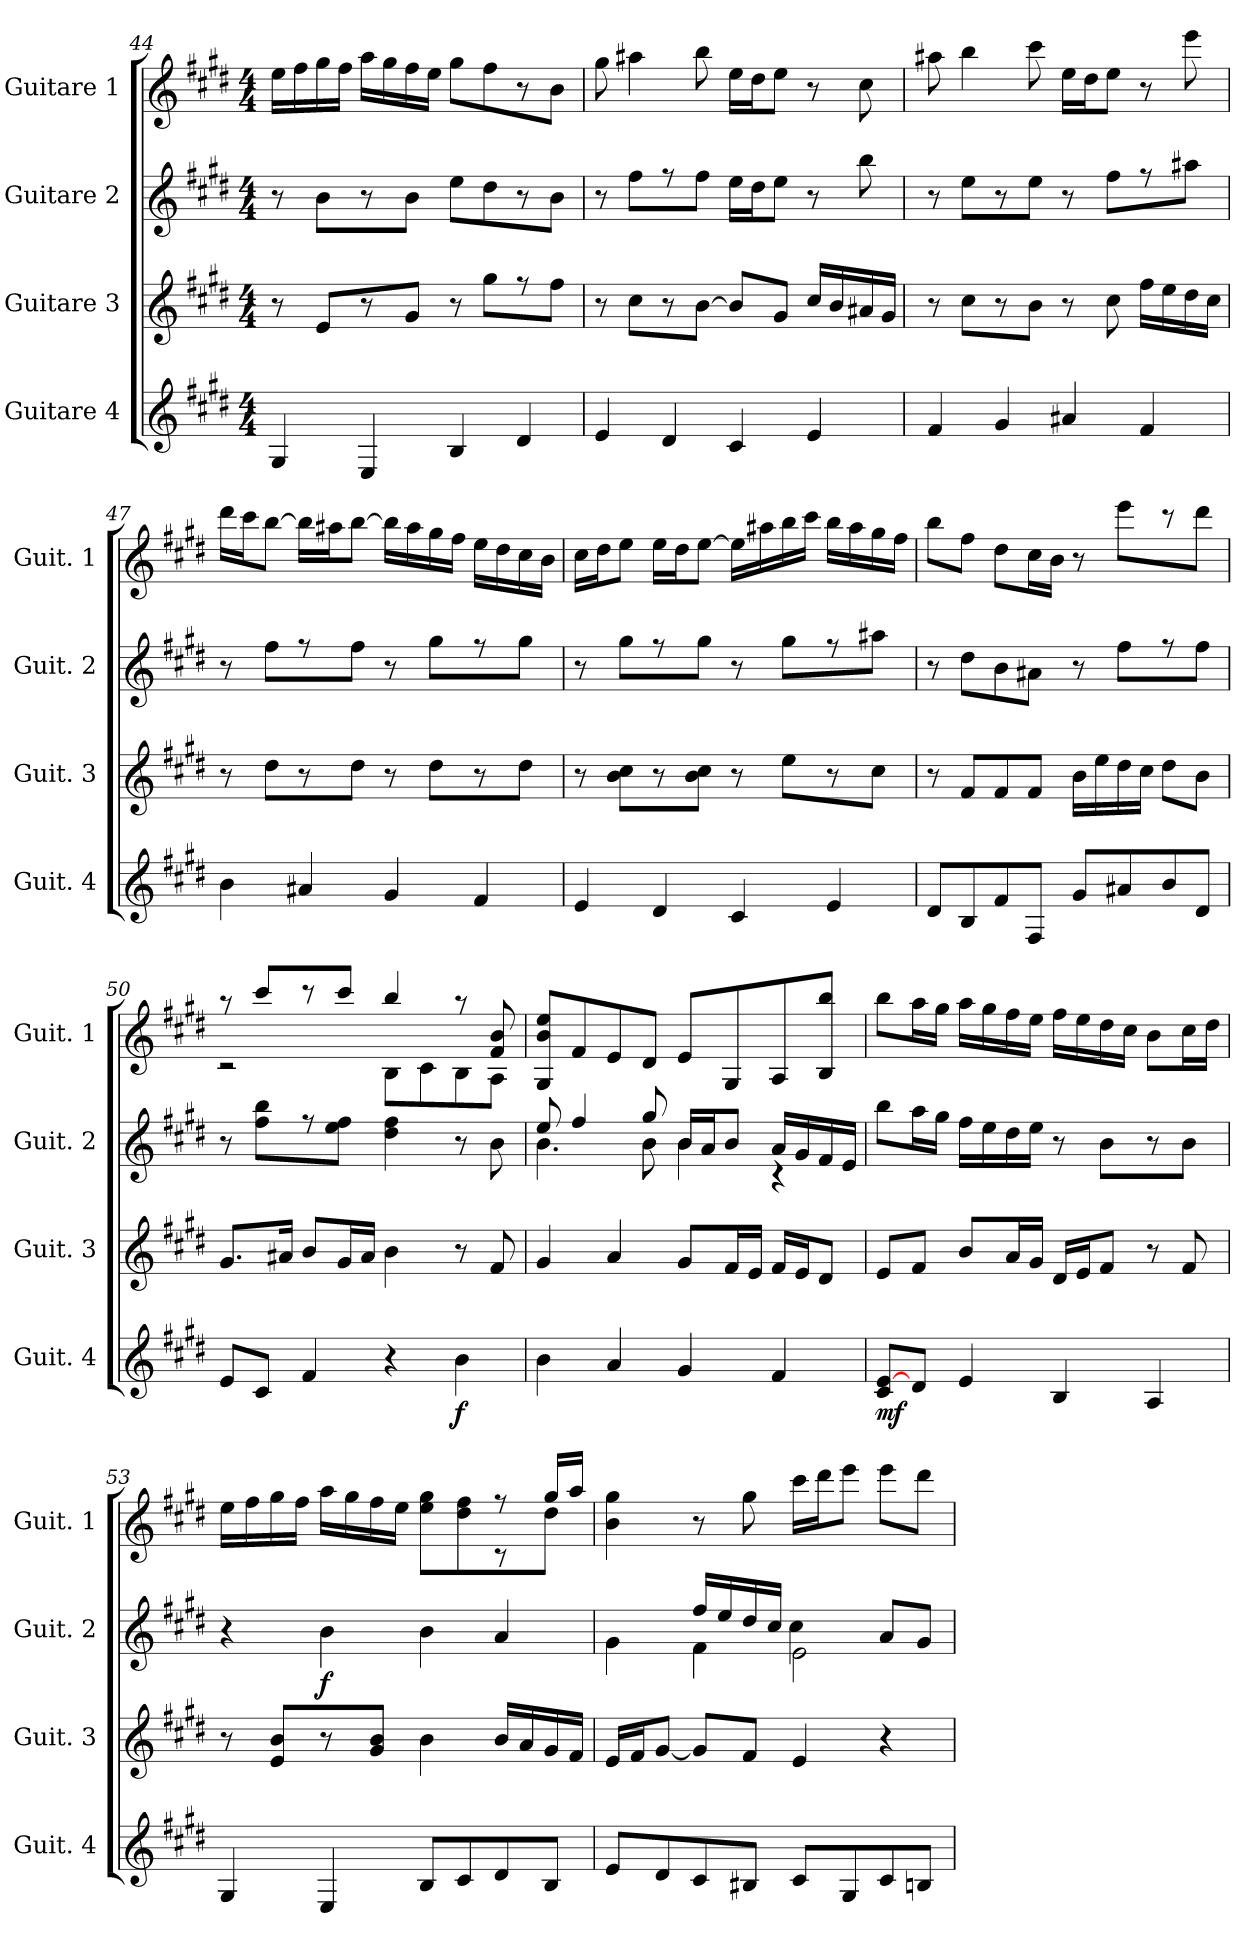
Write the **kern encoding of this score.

**kern	**dynam	**kern	**kern	**dynam	**kern
*part4	*part4	*part3	*part2	*part2	*part1
*staff4	*staff4	*staff3	*staff2	*staff2	*staff1
*I"Guitare 4	*	*I"Guitare 3	*I"Guitare 2	*	*I"Guitare 1
*I'Guit. 4	*	*I'Guit. 3	*I'Guit. 2	*	*I'Guit. 1
*clefG2	*	*clefG2	*clefG2	*	*clefG2
*ITrd7c12	*	*ITrd7c12	*ITrd7c12	*	*ITrd7c12
*k[f#c#g#d#]	*	*k[f#c#g#d#]	*k[f#c#g#d#]	*	*k[f#c#g#d#]
*E:	*	*E:	*E:	*	*E:
*M4/4	*	*M4/4	*M4/4	*	*M4/4
=44	=44	=44	=44	=44	=44
4GG#/	.	8r	8r	.	16e\LL
.	.	.	.	.	16f#\
.	.	8E/L	8B\L	.	16g#\
.	.	.	.	.	16f#\JJ
4EE/	.	8r	8r	.	16a\LL
.	.	.	.	.	16g#\
.	.	8G#/J	8B\J	.	16f#\
.	.	.	.	.	16e\JJ
4BB/	.	8r	8e\L	.	8g#\L
.	.	8g#\L	8d#\	.	8f#\
4D#/	.	8r	8r	.	8r
.	.	8f#\J	8B\J	.	8B\J
!!LO:PB:g=z
=45	=45	=45	=45	=45	=45
4E/	.	8r	8r	.	8g#\
.	.	8c#\L	8f#\L	.	4a#X\
4D#/	.	8r	8r	.	.
.	.	[8B\J	8f#\J	.	8b\
4C#/	.	8B/L]	16e\LL	.	16e\LL
.	.	.	16d#\J	.	16d#\J
.	.	8G#/J	8e\J	.	8e\J
4E/	.	16c#/LL	8r	.	8r
.	.	16B/	.	.	.
.	.	16A#X/	8b\	.	8c#\
.	.	16G#/JJ	.	.	.
=46	=46	=46	=46	=46	=46
4F#/	.	8r	8r	.	8a#X\
.	.	8c#\L	8e\L	.	4b\
4G#/	.	8r	8r	.	.
.	.	8B\J	8e\J	.	8cc#\
4A#X/	.	8r	8r	.	16e\LL
.	.	.	.	.	16d#\J
.	.	8c#\	8f#\L	.	8e\J
4F#/	.	16f#\LL	8r	.	8r
.	.	16e\	.	.	.
.	.	16d#\	8a#X\J	.	8ee\
.	.	16c#\JJ	.	.	.
=47	=47	=47	=47	=47	=47
4B\	.	8r	8r	.	16dd#\LL
.	.	.	.	.	16cc#\J
.	.	8d#\L	8f#\L	.	[8b\J
4A#X/	.	8r	8r	.	16b\LL]
.	.	.	.	.	16a#X\J
.	.	8d#\J	8f#\J	.	[8b\J
4G#/	.	8r	8r	.	16b\LL]
.	.	.	.	.	16a#\
.	.	8d#\L	8g#\L	.	16g#\
.	.	.	.	.	16f#\JJ
4F#/	.	8r	8r	.	16e\LL
.	.	.	.	.	16d#\
.	.	8d#\J	8g#\J	.	16c#\
.	.	.	.	.	16B\JJ
!!LO:LB:g=z
=48	=48	=48	=48	=48	=48
4E/	.	8r	8r	.	16c#\LL
.	.	.	.	.	16d#\J
.	.	8B\ 8c#\L	8g#\L	.	8e\J
4D#/	.	8r	8r	.	16e\LL
.	.	.	.	.	16d#\J
.	.	8B\ 8c#\J	8g#\J	.	[8e\J
4C#/	.	8r	8r	.	16e\LL]
.	.	.	.	.	16a#X\
.	.	8e\L	8g#\L	.	16b\
.	.	.	.	.	16cc#\JJ
4E/	.	8r	8r	.	16b\LL
.	.	.	.	.	16a#\
.	.	8c#\J	8a#X\J	.	16g#\
.	.	.	.	.	16f#\JJ
=49	=49	=49	=49	=49	=49
8D#/L	.	8r	8r	.	8b\L
8BB/	.	8F#/L	8d#\L	.	8f#\J
8F#/	.	8F#/	8B\	.	8d#\L
8FF#/J	.	8F#/J	8A#X\J	.	16c#\L
.	.	.	.	.	16B\JJ
8G#/L	.	16B\LL	8r	.	8r
.	.	16e\	.	.	.
8A#X/	.	16d#\	8f#\L	.	8ee\L
.	.	16c#\JJ	.	.	.
8B/	.	8d#\L	8r	.	8r
8D#/J	.	8B\J	8f#\J	.	8dd#\J
=50	=50	=50	=50	=50	=50
*	*	*	*	*	*^
8E/L	.	8.G#/L	8r	.	8raa	2rc
8C#/J	.	.	8f#\ 8b\L	.	8cc#/L	.
.	.	16A#X/Jk	.	.	.	.
4F#/	.	8B/L	8r	.	8r	.
.	.	16G#/L	8e\ 8f#\J	.	8cc#/J	.
.	.	16A#/JJ	.	.	.	.
4r	.	4B\	4d#\ 4f#\	.	4b/	8BB\L
.	.	.	.	.	.	8C#\
!	!LO:DY:b	!	!	!	!	!
4B\	f	8r	8r	.	8raa	8BB\
.	.	8F#/	8B\	.	8F#/ 8B/	8AA\J
*	*	*	*	*	*v	*v
!!LO:LB:g=z
=51	=51	=51	=51	=51	=51
*	*	*	*^	*	*
4B\	.	4G#/	8e/	4.B\	.	8GG#/ 8B/ 8e/L
.	.	.	4f#/	.	.	8F#/
4A/	.	4A/	.	.	.	8E/
.	.	.	8g#/	8B\	.	8D#/J
4G#/	.	8G#/L	16B/LL	4B\	.	8E/L
.	.	.	16A/J	.	.	.
.	.	16F#/L	8B/J	.	.	8GG#/
.	.	16E/JJ	.	.	.	.
4F#/	.	16F#/LL	16A/LL	4rc	.	8AA/
.	.	16E/J	16G#/	.	.	.
.	.	8D#/J	16F#/	.	.	8BB/ 8b/J
.	.	.	16E/JJ	.	.	.
*	*	*	*v	*v	*	*
=52	=52	=52	=52	=52	=52
!	!LO:DY:b	!	!	!	!
8C#/ [8E/L	mf	8E/L	8b\L	.	8b\L
8D#/J	.	8F#/J	16a\L	.	16a\L
.	.	.	16g#\JJ	.	16g#\JJ
4E/	.	8B/L	16f#\LL	.	16a\LL
.	.	.	16e\	.	16g#\
.	.	16A/L	16d#\	.	16f#\
.	.	16G#/JJ	16e\JJ	.	16e\JJ
4BB/	.	16D#/LL	8r	.	16f#\LL
.	.	16E/J	.	.	16e\
.	.	8F#/J	8B\L	.	16d#\
.	.	.	.	.	16c#\JJ
4AA/	.	8r	8r	.	8B\L
.	.	8F#/	8B\J	.	16c#\L
.	.	.	.	.	16d#\JJ
=53	=53	=53	=53	=53	=53
*	*	*	*	*	*^
4GG#/	.	8r	4r	.	16e\LL	2.ryy
.	.	.	.	.	16f#\	.
.	.	8E/ 8B/L	.	.	16g#\	.
.	.	.	.	.	16f#\JJ	.
!	!	!	!	!LO:DY:b	!	!
4EE/	.	8r	4B\	f	16a\LL	.
.	.	.	.	.	16g#\	.
.	.	8G#/ 8B/J	.	.	16f#\	.
.	.	.	.	.	16e\JJ	.
8BB/L	.	4B\	4B\	.	8e\ 8g#\L	.
8C#/	.	.	.	.	8d#\ 8f#\	.
8D#/	.	16B/LL	4A/	.	8r	8rc
.	.	16A/	.	.	.	.
8BB/J	.	16G#/	.	.	8d#\J	16g#/LL
.	.	16F#/JJ	.	.	.	16a/JJ
*	*	*	*	*	*v	*v
!!LO:PB:g=z
=54	=54	=54	=54	=54	=54
*	*	*	*^	*	*
8E/L	.	16E/LL	4G#\	4ryy	.	4B\ 4g#\
.	.	16F#/J	.	.	.	.
8D#/	.	[8G#/J	.	.	.	.
8C#/	.	8G#/L]	4F#\	16f#/LL	.	8r
.	.	.	.	16e/	.	.
8BB#X/J	.	8F#/J	.	16d#/	.	8g#\
.	.	.	.	16c#/JJ	.	.
8C#/L	.	4E/	2E\	4c#\	.	16cc#\LL
.	.	.	.	.	.	16dd#\J
8GG#/	.	.	.	.	.	8ee\J
8C#/	.	4r	.	8A/L	.	8ee\L
8BBn/J	.	.	.	8G#/J	.	8dd#\J
*	*	*	*v	*v	*	*
=	=	=	=	=	=
*-	*-	*-	*-	*-	*-
